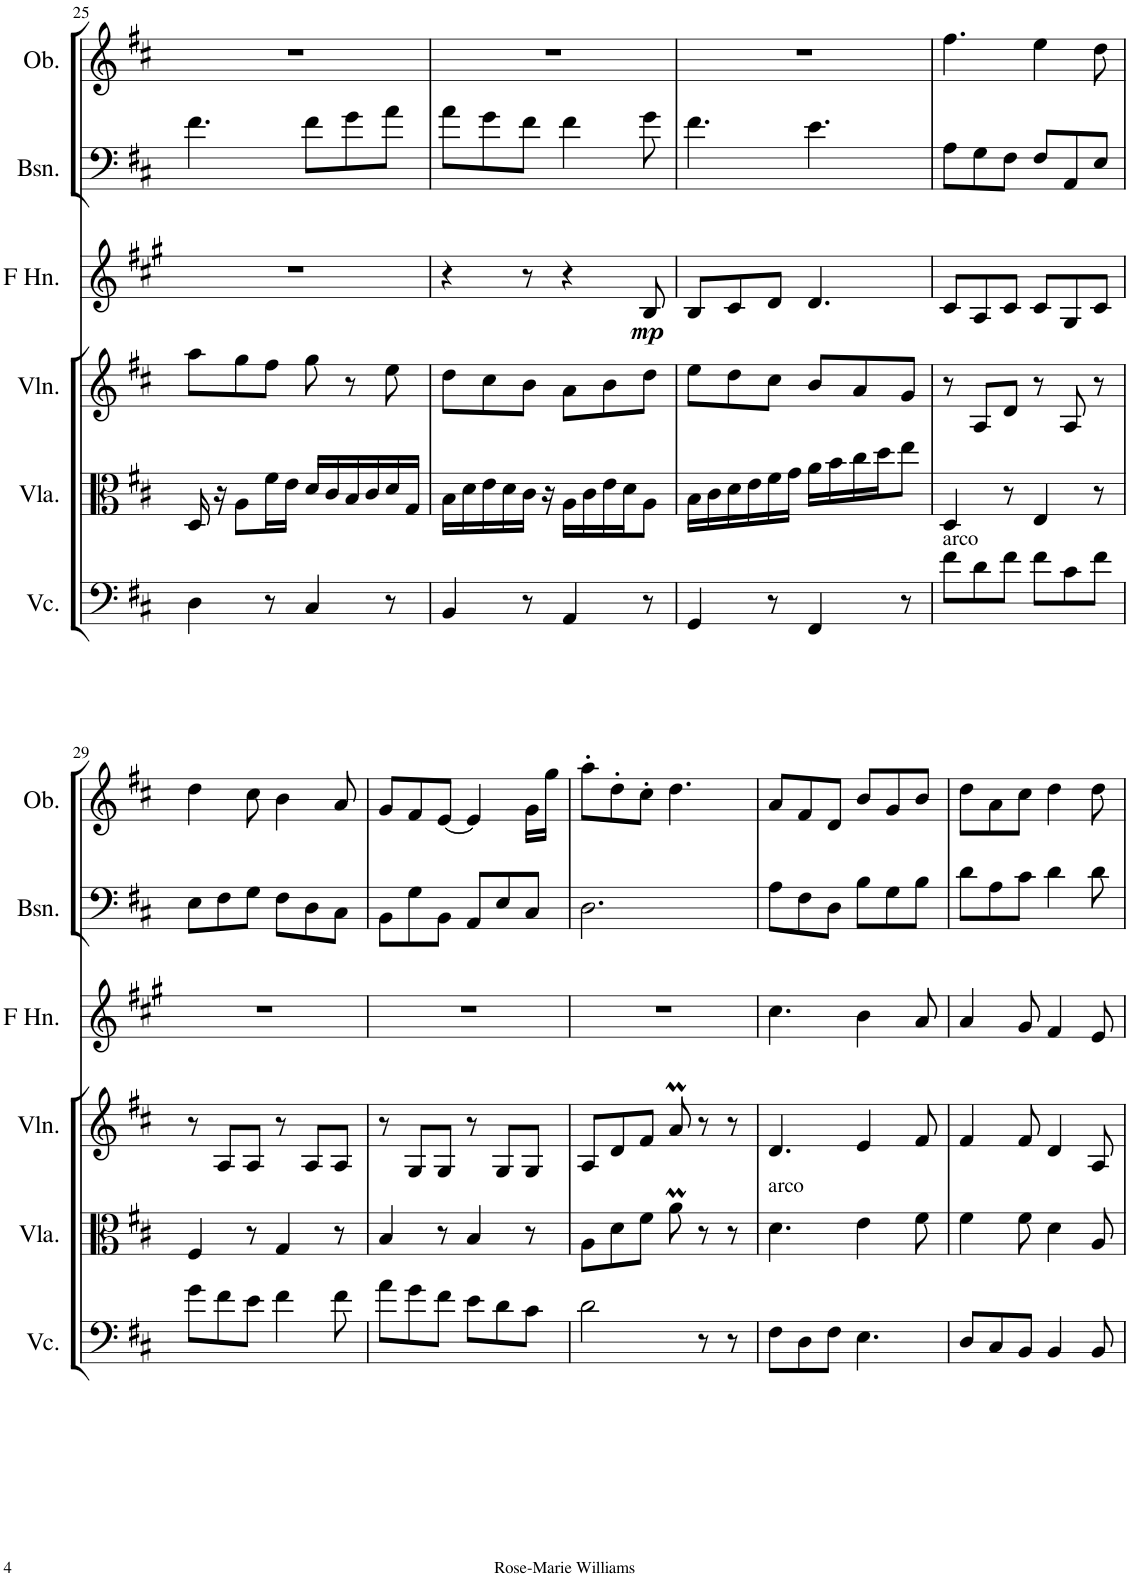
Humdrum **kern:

**kern	**kern	**kern	**kern	**dynam	**kern	**kern
*part6	*part5	*part4	*part3	*part3	*part2	*part1
*staff6	*staff5	*staff4	*staff3	*staff3	*staff2	*staff1
*I"Violoncello	*I"Viola	*I"Violin	*I"Horn in F	*	*I"Bassoon	*I"Oboe
*I'Vc.	*I'Vla.	*I'Vln.	*	*	*I'Bsn.	*I'Ob.
!!LO:PB:g=z
*clefF4	*clefC3	*clefG2	*clefG2	*	*clefF4	*clefG2
*	*	*	*Trd4c7	*	*	*
*k[f#c#]	*k[f#c#]	*k[f#c#]	*k[f#c#g#]	*	*k[f#c#]	*k[f#c#]
*M6/8	*M6/8	*M6/8	*M6/8	*	*M6/8	*M6/8
=25	=25	=25	=25	=25	=25	=25
4D\	16D/	8aa\L	2.r	.	4.f#\	2.r
.	16r	.	.	.	.	.
.	8A\L	8gg\	.	.	.	.
8r	16f#\L	8ff#\J	.	.	.	.
.	16e\JJ	.	.	.	.	.
4C#/	16d/LL	8gg\	.	.	8f#\L	.
.	16c#/	.	.	.	.	.
.	16B/	8r	.	.	8g\	.
.	16c#/	.	.	.	.	.
8r	16d/	8ee\	.	.	8a\J	.
.	16G/JJ	.	.	.	.	.
=26	=26	=26	=26	=26	=26	=26
4BB/	16B\LL	8dd\L	4r	.	8a\L	2.r
.	16d\	.	.	.	.	.
.	16e\	8cc#\	.	.	8g\	.
.	16d\	.	.	.	.	.
8r	16c#\JJ	8b\J	8r	.	8f#\J	.
.	16r	.	.	.	.	.
4AA/	16A\LL	8a\L	4r	.	4f#\	.
.	16c#\	.	.	.	.	.
.	16e\	8b\	.	.	.	.
.	16d\J	.	.	.	.	.
!	!	!	!	!LO:DY:b	!	!
8r	8A\J	8dd\J	8B/	mp	8g\	.
=27	=27	=27	=27	=27	=27	=27
4GG/	16B\LL	8ee\L	8B/L	.	4.f#\	2.r
.	16c#\	.	.	.	.	.
.	16d\	8dd\	8c#/	.	.	.
.	16e\	.	.	.	.	.
8r	16f#\	8cc#\J	8d/J	.	.	.
.	16g\JJ	.	.	.	.	.
4FF#/	16a\LL	8b/L	4.d/	.	4.e\	.
.	16b\	.	.	.	.	.
.	16cc#\	8a/	.	.	.	.
.	16dd\J	.	.	.	.	.
8r	8ee\J	8g/J	.	.	.	.
=28	=28	=28	=28	=28	=28	=28
!LO:TX:a:t=arco	!	!	!	!	!	!
8f#\L	4D/	8r	8c#/L	.	8A\L	4.ff#\
8d\	.	8A/L	8A/	.	8G\	.
8f#\J	8r	8d/J	8c#/J	.	8F#\J	.
8f#\L	4E/	8r	8c#/L	.	8F#/L	4ee\
8c#\	.	8A/	8G#/	.	8AA/	.
8f#\J	8r	8r	8c#/J	.	8E/J	8dd\
!!LO:LB:g=z
=29	=29	=29	=29	=29	=29	=29
8g\L	4F#/	8r	2.r	.	8E\L	4dd\
8f#\	.	8A/L	.	.	8F#\	.
8e\J	8r	8A/J	.	.	8G\J	8cc#\
4f#\	4G/	8r	.	.	8F#\L	4b\
.	.	8A/L	.	.	8D\	.
8f#\	8r	8A/J	.	.	8C#\J	8a/
=30	=30	=30	=30	=30	=30	=30
8a\L	4B/	8r	2.r	.	8BB\L	8g/L
8g\	.	8G/L	.	.	8G\	8f#/
8f#\J	8r	8G/J	.	.	8BB\J	[8e/J
8e\L	4B/	8r	.	.	8AA/L	4e/]
8d\	.	8G/L	.	.	8E/	.
8c#\J	8r	8G/J	.	.	8C#/J	16g\LL
.	.	.	.	.	.	16gg\JJ
=31	=31	=31	=31	=31	=31	=31
2d\	8A\L	8A/L	2.r	.	2.D\	8aa'\L
.	8d\	8d/	.	.	.	8dd'\
.	8f#\J	8f#/J	.	.	.	8cc#'\J
.	8aM\	8aM/	.	.	.	4.dd\
8r	8r	8r	.	.	.	.
8r	8r	8r	.	.	.	.
=32	=32	=32	=32	=32	=32	=32
!	!LO:TX:a:t=arco	!	!	!	!	!
8F#\L	4.d\	4.d/	4.cc#\	.	8A\L	8a/L
8D\	.	.	.	.	8F#\	8f#/
8F#\J	.	.	.	.	8D\J	8d/J
4.E\	4e\	4e/	4b\	.	8B\L	8b/L
.	.	.	.	.	8G\	8g/
.	8f#\	8f#/	8a/	.	8B\J	8b/J
=33	=33	=33	=33	=33	=33	=33
8D/L	4f#\	4f#/	4a/	.	8d\L	8dd\L
8C#/	.	.	.	.	8A\	8a\
8BB/J	8f#\	8f#/	8g#/	.	8c#\J	8cc#\J
4BB/	4d\	4d/	4f#/	.	4d\	4dd\
8BB/	8A/	8A/	8e/	.	8d\	8dd\
=	=	=	=	=	=	=
*-	*-	*-	*-	*-	*-	*-
